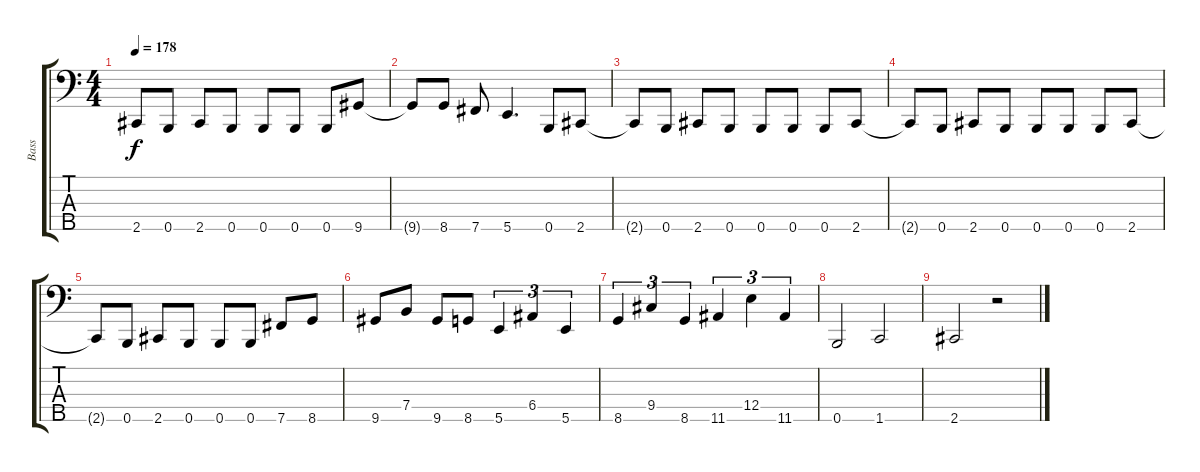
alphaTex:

\track ("Bass" "Bass") {instrument electricbassfinger}
\staff {score tabs}
\tuning (G2 D2 A1 E1 B0) {hide}
\ts (4 4)
\tempo 178
\clef f4
\ks c
2.5{t}.8{dy f} 0.5.8 2.5.8 0.5.8 0.5.8 0.5.8 0.5.8 9.5.8 |
9.5{t}.8 8.5.8 7.5.8 5.5.4{d} 0.5.8 2.5.8 |
2.5{t}.8 0.5.8 2.5.8 0.5.8 0.5.8 0.5.8 0.5.8 2.5.8 |
2.5{t}.8 0.5.8 2.5.8 0.5.8 0.5.8 0.5.8 0.5.8 2.5.8 |
2.5{t}.8 0.5.8 2.5.8 0.5.8 0.5.8 0.5.8 7.5.8 8.5.8 |
9.5.8 7.4.8 9.5.8 8.5.8 5.5.4{tu (3 2)} 6.4.4{tu (3 2)} 5.5.4{tu (3 2)} |
8.5.4{tu (3 2)} 9.4.4{tu (3 2)} 8.5.4{tu (3 2)} 11.5.4{tu (3 2)} 12.4.4{tu (3 2)} 11.5.4{tu (3 2)} |
0.5.2 1.5.2 |
2.5.2 r.2
